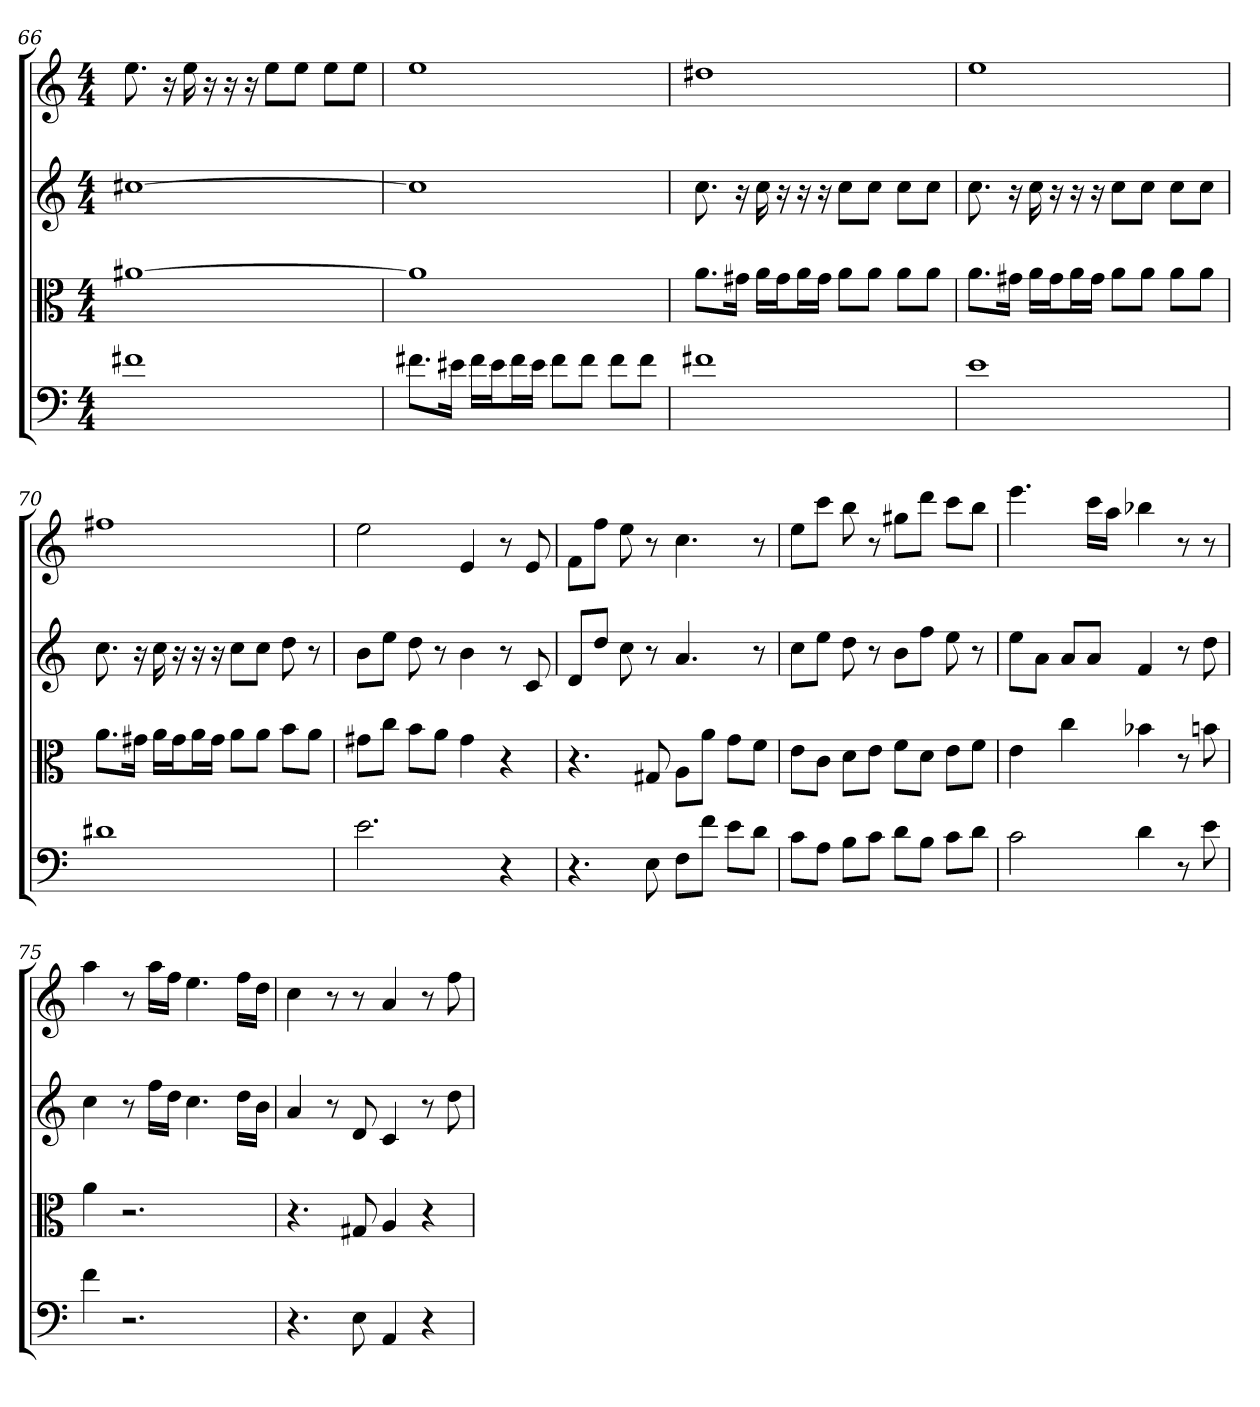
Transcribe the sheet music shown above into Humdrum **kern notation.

**kern	**kern	**kern	**kern
*part4	*part3	*part2	*part1
*staff4	*staff3	*staff2	*staff1
*clefF4	*clefC3	*clefG2	*clefG2
*k[]	*k[]	*k[]	*k[]
*C:	*C:	*C:	*C:
*M4/4	*M4/4	*M4/4	*M4/4
=66	=66	=66	=66
1f#X	[1a#X	[1cc#X	8.ee
.	.	.	16r
.	.	.	16ee
.	.	.	16r
.	.	.	16r
.	.	.	16r
.	.	.	8ee\L
.	.	.	8ee\J
.	.	.	8ee\L
.	.	.	8ee\J
=67	=67	=67	=67
8.f#X\L	1a#]	1cc#]	1ee
16e#X\Jk	.	.	.
16f#\LL	.	.	.
16e#\J	.	.	.
16f#\L	.	.	.
16e#\JJ	.	.	.
8f#\L	.	.	.
8f#\J	.	.	.
8f#\L	.	.	.
8f#\J	.	.	.
=68	=68	=68	=68
1f#X	8.a\L	8.cc	1dd#X
.	16g#X\Jk	16r	.
.	16a\LL	16cc	.
.	16g#\J	16r	.
.	16a\L	16r	.
.	16g#\JJ	16r	.
.	8a\L	8cc\L	.
.	8a\J	8cc\J	.
.	8a\L	8cc\L	.
.	8a\J	8cc\J	.
=69	=69	=69	=69
1e	8.a\L	8.cc	1ee
.	16g#X\Jk	16r	.
.	16a\LL	16cc	.
.	16g#\J	16r	.
.	16a\L	16r	.
.	16g#\JJ	16r	.
.	8a\L	8cc\L	.
.	8a\J	8cc\J	.
.	8a\L	8cc\L	.
.	8a\J	8cc\J	.
=70	=70	=70	=70
1d#X	8.a\L	8.cc	1ff#X
.	16g#X\Jk	16r	.
.	16a\LL	16cc	.
.	16g#\J	16r	.
.	16a\L	16r	.
.	16g#\JJ	16r	.
.	8a\L	8cc\L	.
.	8a\J	8cc\J	.
.	8b\L	8dd	.
.	8a\J	8r	.
=71	=71	=71	=71
2.e	8g#X\L	8b\L	2ee
.	8cc\J	8ee\J	.
.	8b\L	8dd	.
.	8a\J	8r	.
.	4g#	4b	4e
4r	4r	8r	8r
.	.	8c	8e
=72	=72	=72	=72
4.r	4.r	8d/L	8f\L
.	.	8dd/J	8ff\J
.	.	8cc	8ee
8E	8G#X	8r	8r
8F\L	8A\L	4.a	4.cc
8f\J	8a\J	.	.
8e\L	8g\L	.	.
8d\J	8f\J	8r	8r
=73	=73	=73	=73
8c\L	8e\L	8cc\L	8ee\L
8A\J	8c\J	8ee\J	8ccc\J
8B\L	8d\L	8dd	8bb
8c\J	8e\J	8r	8r
8d\L	8f\L	8b\L	8gg#X\L
8B\J	8d\J	8ff\J	8ddd\J
8c\L	8e\L	8ee	8ccc\L
8d\J	8f\J	8r	8bb\J
=74	=74	=74	=74
2c	4e	8ee\L	4.eee
.	.	8a\J	.
.	4cc	8a/L	.
.	.	8a/J	16ccc\LL
.	.	.	16aa\JJ
4d	4b-X	4f	4bb-X
8r	8r	8r	8r
8e	8bn	8dd	8r
=75	=75	=75	=75
4f	4a	4cc	4aa
2.r	2.r	8r	8r
.	.	16ff\LL	16aa\LL
.	.	16dd\JJ	16ff\JJ
.	.	4.cc	4.ee
.	.	16dd\LL	16ff\LL
.	.	16b\JJ	16dd\JJ
=76	=76	=76	=76
4.r	4.r	4a	4cc
.	.	8r	8r
8E	8G#X	8d	8r
4AA	4A	4c	4a
4r	4r	8r	8r
.	.	8dd	8ff
=	=	=	=
*-	*-	*-	*-
